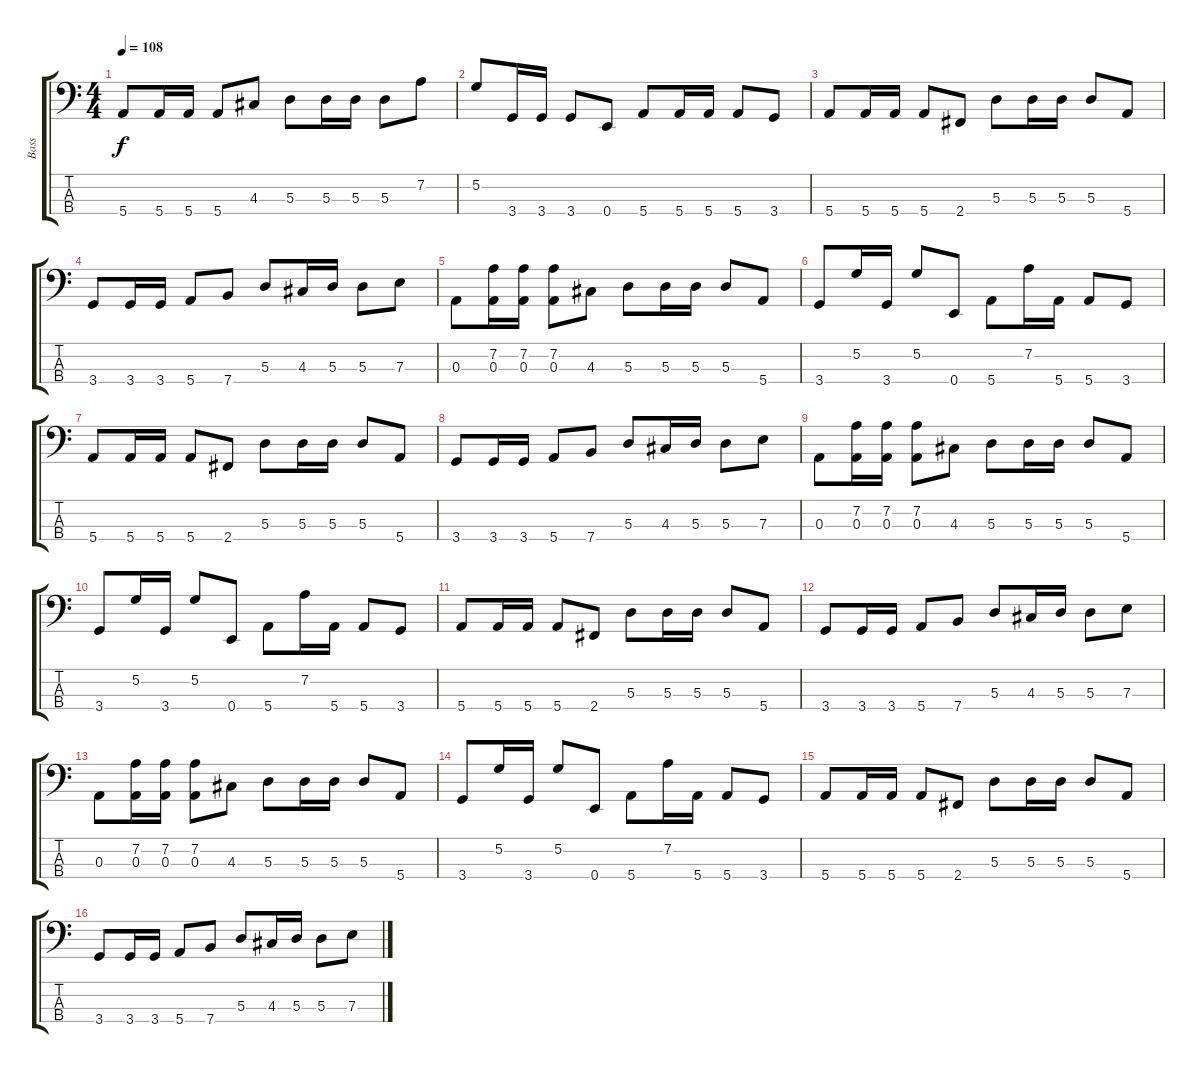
\track ("Bass" "Bass") {instrument electricbassfinger}
\staff {score tabs}
\tuning (G2 D2 A1 E1) {hide}
\ts (4 4)
\tempo 108
\clef f4
\ks c
5.4.8{dy f} 5.4.16 5.4.16 5.4.8 4.3.8 5.3.8 5.3.16 5.3.16 5.3.8 7.2.8 |
5.2.8 3.4.16 3.4.16 3.4.8 0.4.8 5.4.8 5.4.16 5.4.16 5.4.8 3.4.8 |
5.4.8 5.4.16 5.4.16 5.4.8 2.4.8 5.3.8 5.3.16 5.3.16 5.3.8 5.4.8 |
3.4.8 3.4.16 3.4.16 5.4.8 7.4.8 5.3.8 4.3.16 5.3.16 5.3.8 7.3.8 |
0.3.8 (7.2 0.3).16 (7.2 0.3).16 (7.2 0.3).8 4.3.8 5.3.8 5.3.16 5.3.16 5.3.8 5.4.8 |
3.4.8 5.2.16 3.4.16 5.2.8 0.4.8 5.4.8 7.2.16 5.4.16 5.4.8 3.4.8 |
5.4.8 5.4.16 5.4.16 5.4.8 2.4.8 5.3.8 5.3.16 5.3.16 5.3.8 5.4.8 |
3.4.8 3.4.16 3.4.16 5.4.8 7.4.8 5.3.8 4.3.16 5.3.16 5.3.8 7.3.8 |
0.3.8 (7.2 0.3).16 (7.2 0.3).16 (7.2 0.3).8 4.3.8 5.3.8 5.3.16 5.3.16 5.3.8 5.4.8 |
3.4.8 5.2.16 3.4.16 5.2.8 0.4.8 5.4.8 7.2.16 5.4.16 5.4.8 3.4.8 |
5.4.8 5.4.16 5.4.16 5.4.8 2.4.8 5.3.8 5.3.16 5.3.16 5.3.8 5.4.8 |
3.4.8 3.4.16 3.4.16 5.4.8 7.4.8 5.3.8 4.3.16 5.3.16 5.3.8 7.3.8 |
0.3.8 (7.2 0.3).16 (7.2 0.3).16 (7.2 0.3).8 4.3.8 5.3.8 5.3.16 5.3.16 5.3.8 5.4.8 |
3.4.8 5.2.16 3.4.16 5.2.8 0.4.8 5.4.8 7.2.16 5.4.16 5.4.8 3.4.8 |
5.4.8 5.4.16 5.4.16 5.4.8 2.4.8 5.3.8 5.3.16 5.3.16 5.3.8 5.4.8 |
3.4.8 3.4.16 3.4.16 5.4.8 7.4.8 5.3.8 4.3.16 5.3.16 5.3.8 7.3.8
